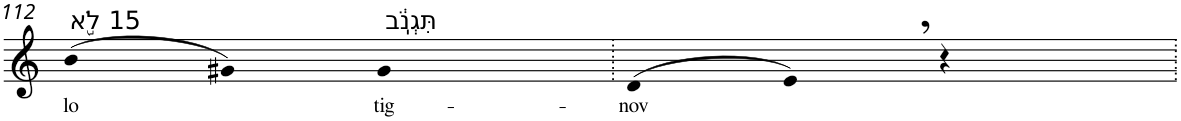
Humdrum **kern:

**kern	**text
*part1	*part1
*staff1	*staff1
*I"Piano	*
*I'Pno	*
!!LO:PB:g=z
*clefG2	*
*k[]	*
=112	=112
!LO:TX:a:t=15 לֹ֣֖א	!
!	!LO:LY:b
(>8b	lo
8g#X)	.
!LO:TX:a:t=תִּגְנֹֽ֔ב	!
!	!LO:LY:b
4g#	tig-
=113.	=113.
!	!LO:LY:b
(>8d	-nov
8e,)	.
4r	.
=.	=.
*-	*-
